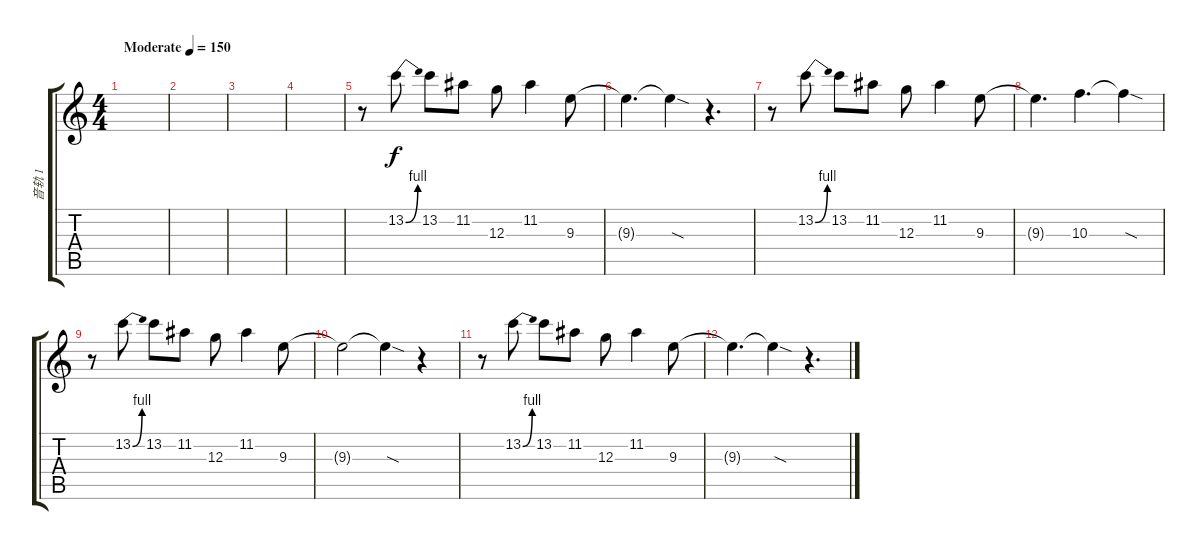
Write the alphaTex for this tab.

\track ("音轨 1" "音轨 1") {instrument distortionguitar}
\staff {score tabs}
\tuning (E4 B3 G3 D3 A2 E2) {hide}
\ts (4 4)
\tempo (150 "Moderate")
\clef g2
\ks c
|
|
|
|
r.8 13.2{be (bend 0 0 60 4)}.8 13.2.8 11.2.8 12.3.8 11.2.4 9.3.8 |
9.3{t}.4{d} 9.3{sod t}.4 r.4{d} |
r.8 13.2{be (bend 0 0 60 4)}.8 13.2.8 11.2.8 12.3.8 11.2.4 9.3.8 |
9.3{t}.4{d} 10.3.4{d} 10.3{sod t}.4 |
r.8 13.2{be (bend 0 0 60 4)}.8 13.2.8 11.2.8 12.3.8 11.2.4 9.3.8 |
9.3{t}.2 9.3{sod t}.4 r.4 |
r.8 13.2{be (bend 0 0 60 4)}.8 13.2.8 11.2.8 12.3.8 11.2.4 9.3.8 |
9.3{t}.4{d} 9.3{sod t}.4 r.4{d}
